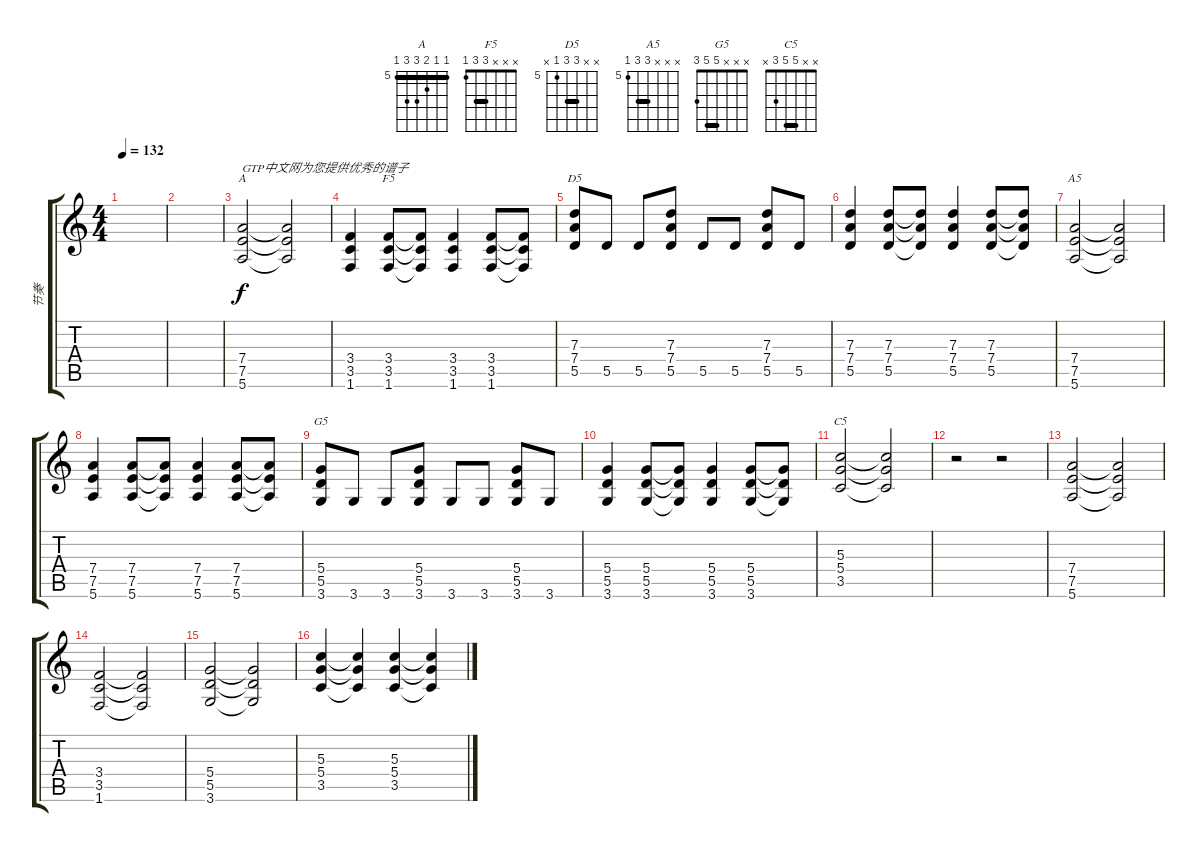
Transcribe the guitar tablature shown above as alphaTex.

\track ("节奏" "节奏") {instrument distortionguitar}
\staff {score tabs}
\tuning (E4 B3 G3 D3 A2 E2) {hide}
\chord ("A" 5 5 6 7 7 5) {firstfret 5 barre 5}
\chord ("F5" x x x 3 3 1) {barre 3}
\chord ("D5" x x 7 7 5 x) {firstfret 5 barre 7}
\chord ("A5" x x x 7 7 5) {firstfret 5 barre 7}
\chord ("G5" x x x 5 5 3) {barre 5}
\chord ("C5" x x 5 5 3 x) {barre 5}
\ts (4 4)
\tempo 132
\clef g2
\ks c
|
|
(7.4 7.5 5.6).2{ch "A" txt "GTP中文网为您提供优秀的谱子"} (7.4{t} 7.5{t} 5.6{t}).2 |
(3.4 3.5 1.6).4 (3.4 3.5 1.6).8{ch "F5"} (3.4{t} 3.5{t} 1.6{t}).8 (3.4 3.5 1.6).4 (3.4 3.5 1.6).8 (3.4{t} 3.5{t} 1.6{t}).8 |
(7.3 7.4 5.5).8{ch "D5"} 5.5.8 5.5.8 (7.3 7.4 5.5).8 5.5.8 5.5.8 (7.3 7.4 5.5).8 5.5.8 |
(7.3 7.4 5.5).4 (7.3 7.4 5.5).8 (7.3{t} 7.4{t} 5.5{t}).8 (7.3 7.4 5.5).4 (7.3 7.4 5.5).8 (7.3{t} 7.4{t} 5.5{t}).8 |
(7.4 7.5 5.6).2{ch "A5"} (7.4{t} 7.5{t} 5.6{t}).2 |
(7.4 7.5 5.6).4 (7.4 7.5 5.6).8 (7.4{t} 7.5{t} 5.6{t}).8 (7.4 7.5 5.6).4 (7.4 7.5 5.6).8 (7.4{t} 7.5{t} 5.6{t}).8 |
(5.4 5.5 3.6).8{ch "G5"} 3.6.8 3.6.8 (5.4 5.5 3.6).8 3.6.8 3.6.8 (5.4 5.5 3.6).8 3.6.8 |
(5.4 5.5 3.6).4 (5.4 5.5 3.6).8 (5.4{t} 5.5{t} 3.6{t}).8 (5.4 5.5 3.6).4 (5.4 5.5 3.6).8 (5.4{t} 5.5{t} 3.6{t}).8 |
(5.3 5.4 3.5).2{ch "C5"} (5.3{t} 5.4{t} 3.5{t}).2 |
r.2 r.2 |
(7.4 7.5 5.6).2 (7.4{t} 7.5{t} 5.6{t}).2 |
(3.4 3.5 1.6).2 (3.4{t} 3.5{t} 1.6{t}).2 |
(5.4 5.5 3.6).2 (5.4{t} 5.5{t} 3.6{t}).2 |
(5.3 5.4 3.5).4 (5.3{t} 5.4{t} 3.5{t}).4 (5.3 5.4 3.5).4 (5.3{t} 5.4{t} 3.5{t}).4
